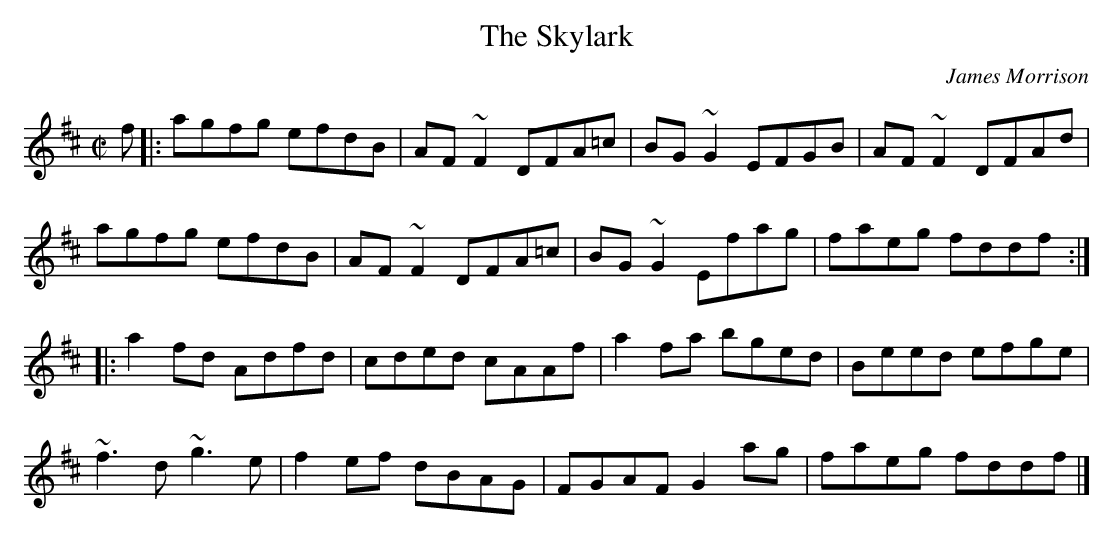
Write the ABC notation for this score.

X:1
T:Skylark, The
M:C|
L:1/8
C:James Morrison
K:D
f[|:agfg efdB|AF~F2 DFA=c|BG~G2 EFGB|AF~F2 DFAd|!
agfg efdB|AF~F2 DFA=c|BG~G2 Efag|faeg fddf:|!
|:a2fd Adfd|cded cAAf|a2fa bged|Beed efge|!
~f3d ~g3e|f2ef dBAG|FGAF G2ag|faeg fddf|]!
